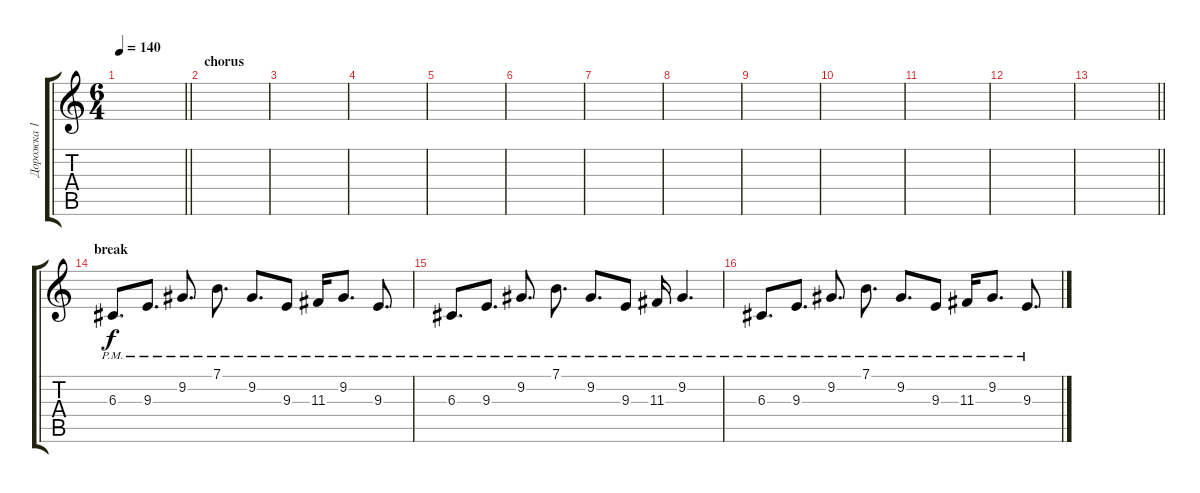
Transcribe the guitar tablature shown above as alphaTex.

\track ("Дорожка 1" "Дорожка 1") {instrument oboe}
\staff {score tabs}
\tuning (E4 B3 G3 D3 A2 D2) {hide}
\ts (6 4)
\tempo 140
\clef g2
\barLineRight lightlight
\ks c
|
\section ("" "chorus")
|
|
|
|
|
|
|
|
|
|
|
\barLineRight lightlight
|
\section ("" "break")
6.3{pm}.8{d} 9.3{pm}.8{d} 9.2{pm}.8{d} 7.1{pm}.8{d} 9.2{pm}.8{d} 9.3{pm}.8 11.3{pm}.16 9.2{pm}.8{d} 9.3{pm}.8{d} |
6.3{pm}.8{d} 9.3{pm}.8{d} 9.2{pm}.8{d} 7.1{pm}.8{d} 9.2{pm}.8{d} 9.3{pm}.8 11.3{pm}.16 9.2{pm}.4{d} |
6.3{pm}.8{d} 9.3{pm}.8{d} 9.2{pm}.8{d} 7.1{pm}.8{d} 9.2{pm}.8{d} 9.3{pm}.8 11.3{pm}.16 9.2{pm}.8{d} 9.3{pm}.8{d}
